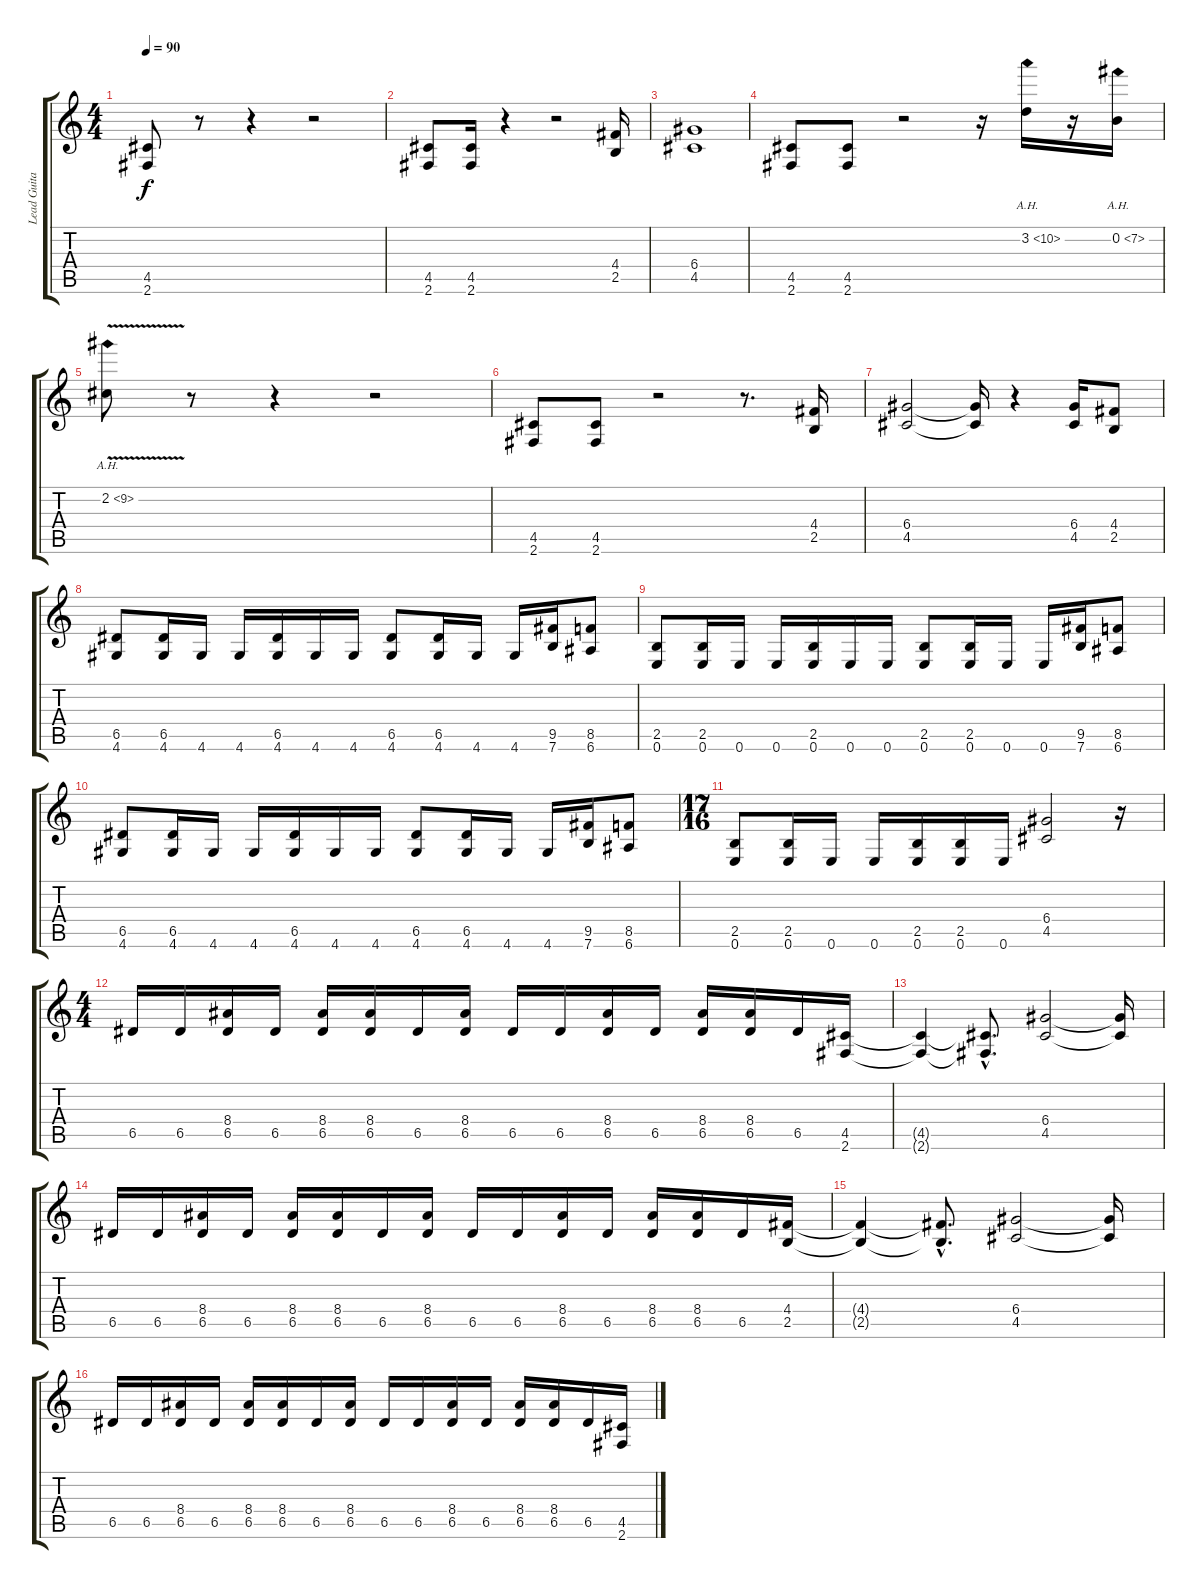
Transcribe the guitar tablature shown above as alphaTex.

\track ("Lead Guitar" "Lead Guita") {instrument distortionguitar}
\staff {score tabs}
\tuning (E4 B3 G3 D3 A2 E2) {hide}
\ts (4 4)
\tempo 90
\clef g2
\ks c
(4.5 2.6).8{dy f} r.8 r.4 r.2 |
(4.5 2.6).8 (4.5 2.6).16 r.4 r.2 (4.4 2.5).16 |
(6.4 4.5).1 |
(4.5 2.6).8 (4.5 2.6).8 r.2 r.16 3.2{ah 7}.16 r.16 0.2{ah 7}.16 |
2.2{ah 7 v}.8 r.8 r.4 r.2 |
(4.5 2.6).8 (4.5 2.6).8 r.2 r.8{d} (4.4 2.5).16 |
(6.4 4.5).2 (6.4{t} 4.5{t}).16 r.4 (6.4 4.5).16 (4.4 2.5).8 |
(6.5 4.6).8 (6.5 4.6).16 4.6.16 4.6.16 (6.5 4.6).16 4.6.16 4.6.16 (6.5 4.6).8 (6.5 4.6).16 4.6.16 4.6.16 (9.5 7.6).16 (8.5 6.6).8 |
(2.5 0.6).8 (2.5 0.6).16 0.6.16 0.6.16 (2.5 0.6).16 0.6.16 0.6.16 (2.5 0.6).8 (2.5 0.6).16 0.6.16 0.6.16 (9.5 7.6).16 (8.5 6.6).8 |
(6.5 4.6).8 (6.5 4.6).16 4.6.16 4.6.16 (6.5 4.6).16 4.6.16 4.6.16 (6.5 4.6).8 (6.5 4.6).16 4.6.16 4.6.16 (9.5 7.6).16 (8.5 6.6).8 |
\ts (17 16)
(2.5 0.6).8 (2.5 0.6).16 0.6.16 0.6.16 (2.5 0.6).16 (2.5 0.6).16 0.6.16 (6.4 4.5).2 r.16 |
\ts (4 4)
6.5.16 6.5.16 (8.4 6.5).16 6.5.16 (8.4 6.5).16 (8.4 6.5).16 6.5.16 (8.4 6.5).16 6.5.16 6.5.16 (8.4 6.5).16 6.5.16 (8.4 6.5).16 (8.4 6.5).16 6.5.16 (4.5 2.6).16 |
(4.5{t} 2.6{t}).4 (4.5{hac t} 2.6{hac t}).8{d} (6.4 4.5).2 (6.4{t} 4.5{t}).16 |
6.5.16 6.5.16 (8.4 6.5).16 6.5.16 (8.4 6.5).16 (8.4 6.5).16 6.5.16 (8.4 6.5).16 6.5.16 6.5.16 (8.4 6.5).16 6.5.16 (8.4 6.5).16 (8.4 6.5).16 6.5.16 (4.4 2.5).16 |
(4.4{t} 2.5{t}).4 (4.4{hac t} 2.5{hac t}).8{d} (6.4 4.5).2 (6.4{t} 4.5{t}).16 |
6.5.16 6.5.16 (8.4 6.5).16 6.5.16 (8.4 6.5).16 (8.4 6.5).16 6.5.16 (8.4 6.5).16 6.5.16 6.5.16 (8.4 6.5).16 6.5.16 (8.4 6.5).16 (8.4 6.5).16 6.5.16 (4.5 2.6).16
